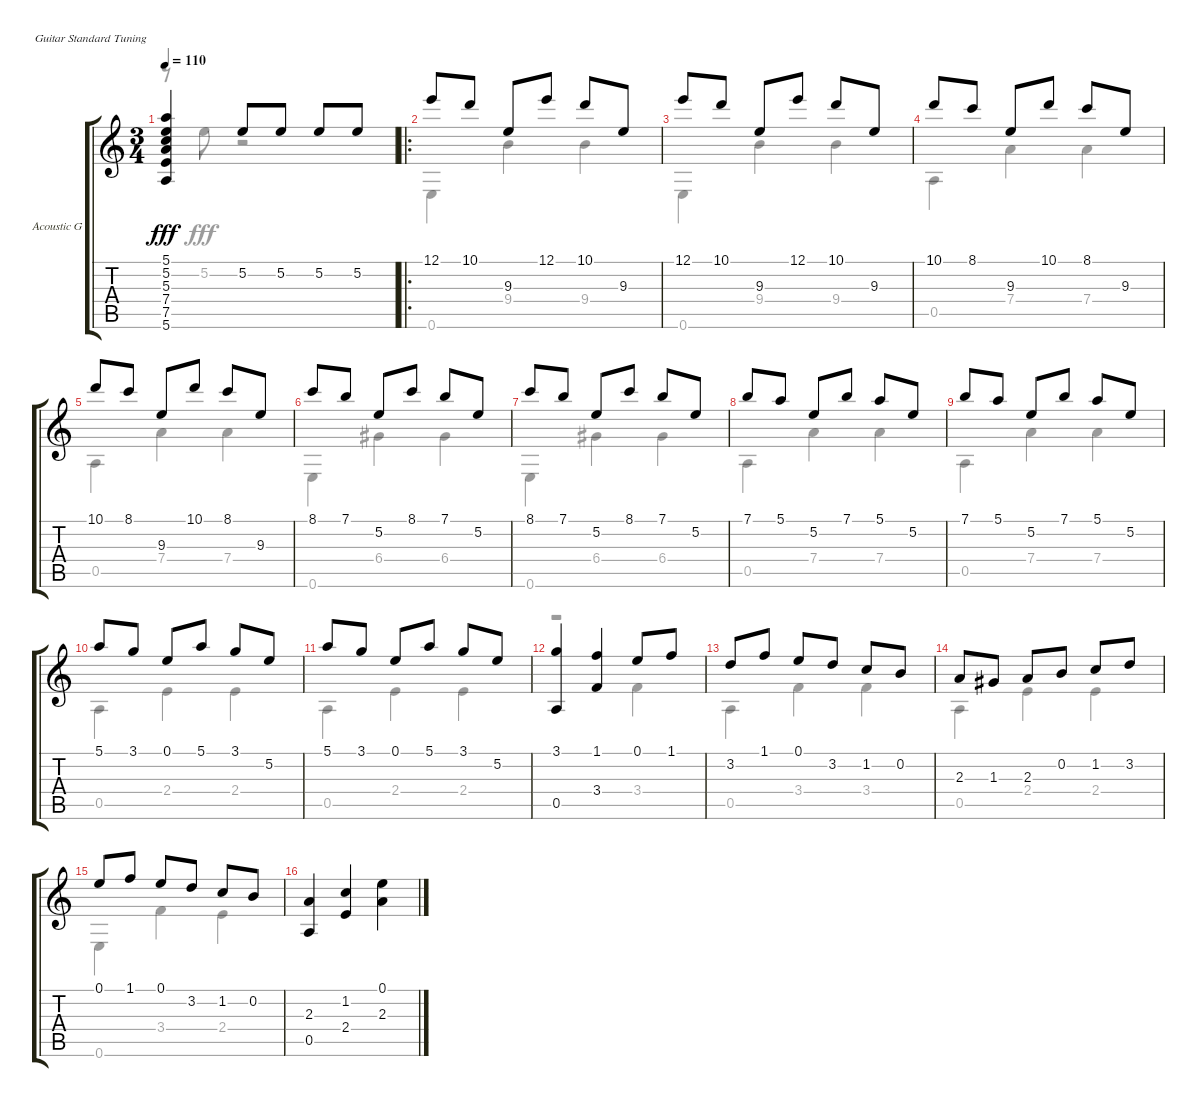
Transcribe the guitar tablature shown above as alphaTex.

\bracketExtendMode groupsimilarinstruments
\firstSystemTrackNameOrientation horizontal
\otherSystemsTrackNameOrientation horizontal
\track ("Acoustic Guitar" "Acoustic G") {instrument acousticguitarnylon}
\staff {score tabs}
\tuning (E4 B3 G3 D3 A2 E2)
\voice
\ts (3 4)
\tempo 110
\clef g2
\ks c
(5.1 5.2 5.3 7.4 7.5 5.6).4{dy fff} 5.2.8 5.2.8 5.2.8 5.2.8 |
\ro
12.1.8 10.1.8 9.3.8 12.1.8 10.1.8 9.3.8 |
12.1.8 10.1.8 9.3.8 12.1.8 10.1.8 9.3.8 |
10.1.8 8.1.8 9.3.8 10.1.8 8.1.8 9.3.8 |
10.1.8 8.1.8 9.3.8 10.1.8 8.1.8 9.3.8 |
8.1.8 7.1.8 5.2.8 8.1.8 7.1.8 5.2.8 |
8.1.8 7.1.8 5.2.8 8.1.8 7.1.8 5.2.8 |
7.1.8 5.1.8 5.2.8 7.1.8 5.1.8 5.2.8 |
7.1.8 5.1.8 5.2.8 7.1.8 5.1.8 5.2.8 |
5.1.8 3.1.8 0.1.8 5.1.8 3.1.8 5.2.8 |
5.1.8 3.1.8 0.1.8 5.1.8 3.1.8 5.2.8 |
(3.1 0.5).4 (1.1 3.4).4 0.1.8 1.1.8 |
3.2.8 1.1.8 0.1.8 3.2.8 1.2.8 0.2.8 |
2.3.8 1.3.8 2.3.8 0.2.8 1.2.8 3.2.8 |
0.1.8 1.1.8 0.1.8 3.2.8 1.2.8 0.2.8 |
(2.3 0.5).4 (1.2 2.4).4 (0.1 2.3).4
\voice
\clef g2
\ottava regular
\simile none
\ks c
r.8{dy fff} 5.2.8 r.2 |
0.6.4 9.4.4 9.4.4 |
0.6.4 9.4.4 9.4.4 |
0.5.4 7.4.4 7.4.4 |
0.5.4 7.4.4 7.4.4 |
0.6.4 6.4.4 6.4.4 |
0.6.4 6.4.4 6.4.4 |
0.5.4 7.4.4 7.4.4 |
0.5.4 7.4.4 7.4.4 |
0.5.4 2.4.4 2.4.4 |
0.5.4 2.4.4 2.4.4 |
r.2 3.4.4 |
0.5.4 3.4.4 3.4.4 |
0.5.4 2.4.4 2.4.4 |
0.6.4 3.4.4 2.4.4 |
